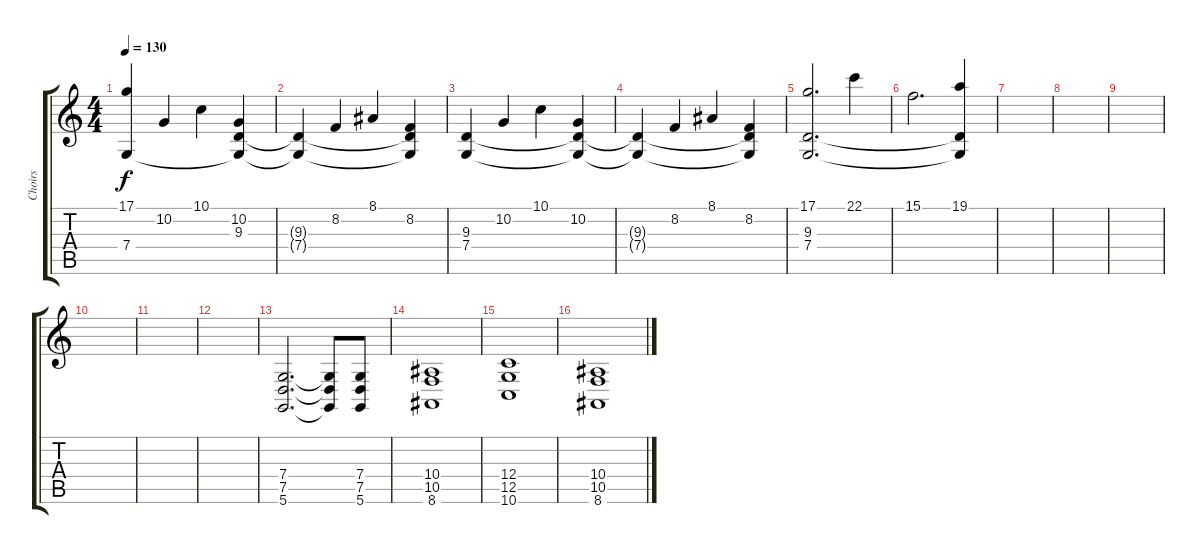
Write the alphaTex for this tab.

\track ("Choirs" "Choirs") {instrument choiraahs}
\staff {score tabs}
\tuning (D4 A3 F3 C3 G2 D2) {hide}
\ts (4 4)
\tempo 130
\clef g2
\ks c
(17.1 7.4).4{dy f} 10.2.4 10.1.4 (10.2 9.3{t} 7.4{t}).4 |
(9.3{t} 7.4{t}).4 8.2.4 8.1.4 (8.2 9.3{t} 7.4{t}).4 |
(9.3 7.4).4 10.2.4 10.1.4 (10.2 9.3{t} 7.4{t}).4 |
(9.3{t} 7.4{t}).4 8.2.4 8.1.4 (8.2 9.3{t} 7.4{t}).4 |
(17.1 9.3 7.4).2{d} 22.1.4 |
15.1.2{d} (19.1 9.3{t} 7.4{t}).4 |
|
|
|
|
|
|
(7.4 7.5 5.6).2{d} (7.4{t} 7.5{t} 5.6{t}).8 (7.4 7.5 5.6).8 |
(10.4 10.5 8.6).1 |
(12.4 12.5 10.6).1 |
(10.4 10.5 8.6).1
